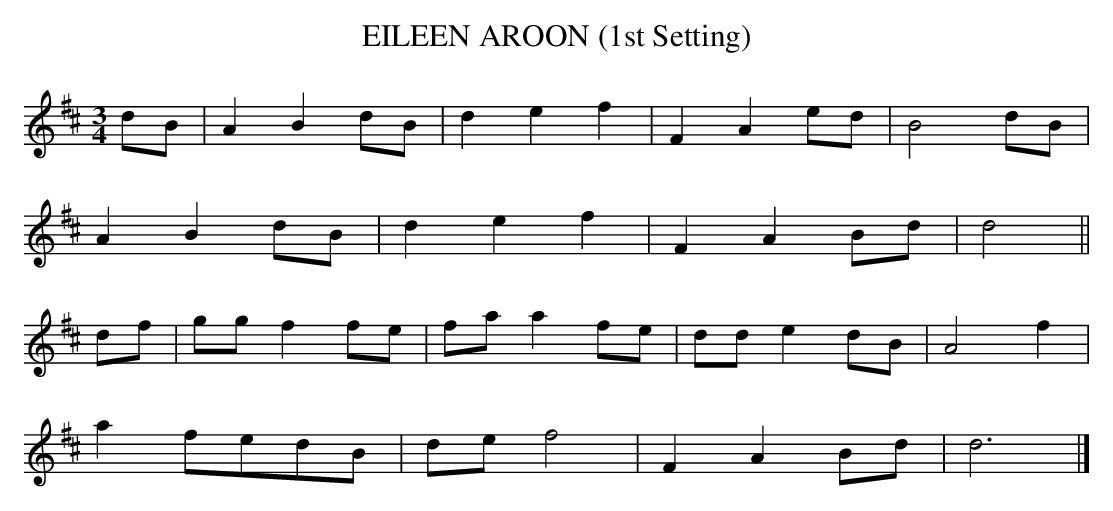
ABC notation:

X:1
T:EILEEN AROON (1st Setting)
Y:"slow"
M:3/4
L:1/8
K:D
dB|A2B2dB|d2e2f2|F2A2ed|B4dB|
A2B2dB|d2e2f2|F2A2Bd|d4||
df|gg f2fe|fa a2fe|dd e2dB|A4f2|
a2fedB|de f4|F2A2Bd|d6|]
